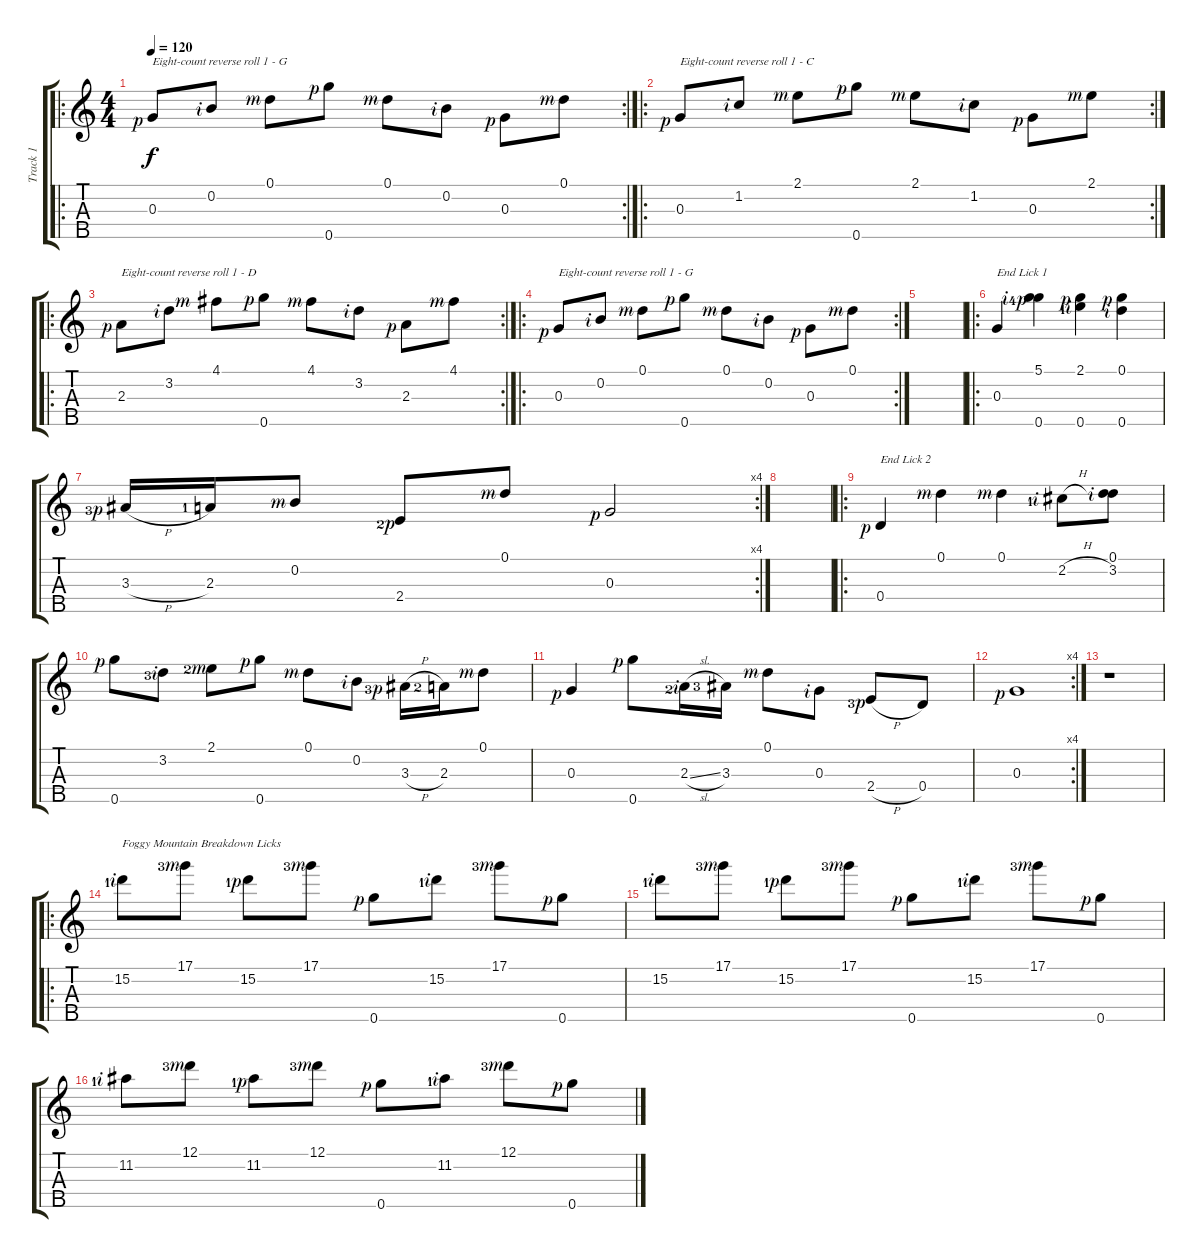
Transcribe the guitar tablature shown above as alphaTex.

\track ("Track 1" "Track 1") {instrument banjo}
\staff {score tabs}
\tuning (D4 B3 G3 D3 G4) {hide}
\displaytranspose 12
\ro
\rc 2
\ts (4 4)
\tempo 120
\clef g2
\ks c
0.3{rf 1}.8{txt "Eight-count reverse roll 1 - G" dy f} 0.2{rf 2}.8 0.1{rf 3}.8 0.5{rf 1}.8 0.1{rf 3}.8 0.2{rf 2}.8 0.3{rf 1}.8 0.1{rf 3}.8 |
\ro
\rc 2
0.3{rf 1}.8{txt "Eight-count reverse roll 1 - C"} 1.2{rf 2}.8 2.1{rf 3}.8 0.5{rf 1}.8 2.1{rf 3}.8 1.2{rf 2}.8 0.3{rf 1}.8 2.1{rf 3}.8 |
\ro
\rc 2
2.3{rf 1}.8{txt "Eight-count reverse roll 1 - D"} 3.2{rf 2}.8 4.1{rf 3}.8 0.5{rf 1}.8 4.1{rf 3}.8 3.2{rf 2}.8 2.3{rf 1}.8 4.1{rf 3}.8 |
\ro
\rc 2
0.3{rf 1}.8{txt "Eight-count reverse roll 1 - G"} 0.2{rf 2}.8 0.1{rf 3}.8 0.5{rf 1}.8 0.1{rf 3}.8 0.2{rf 2}.8 0.3{rf 1}.8 0.1{rf 3}.8 |
|
\ro
0.3.4{txt "End Lick 1"} (5.1{rf 2} 0.5{lf 5 rf 1}).4 (2.1{lf 2 rf 2} 0.5{rf 1}).4 (0.1{rf 2} 0.5{rf 1}).4 |
\rc 4
3.3{h lf 4 rf 1}.16 2.3{lf 2}.16 0.2{rf 3}.8 2.4{lf 3 rf 1}.8 0.1{rf 3}.8 0.3{rf 1}.2 |
|
\ro
0.4{rf 1}.4{txt "End Lick 2"} 0.1{rf 3}.4 0.1{rf 3}.4 2.2{h lf 2 rf 2}.8 (0.1{rf 2} 3.2).8 |
0.5{rf 1}.8 3.2{lf 4 rf 2}.8 2.1{lf 3 rf 3}.8 0.5{rf 1}.8 0.1{rf 3}.8 0.2{rf 2}.8 3.3{h lf 4 rf 1}.16 2.3{lf 3}.16 0.1{rf 3}.8 |
0.3{rf 1}.4 0.5{rf 1}.8 2.3{sl lf 3 rf 2}.16 3.3{lf 4}.16 0.1{rf 3}.8 0.3{rf 2}.8 2.4{h lf 4 rf 1}.8 0.4.8 |
\rc 4
0.3{rf 1}.1 |
r.1 |
\ro
15.2{lf 2 rf 2}.8{txt "Foggy Mountain Breakdown Licks"} 17.1{lf 4 rf 3}.8 15.2{lf 2 rf 1}.8 17.1{lf 4 rf 3}.8 0.5{rf 1}.8 15.2{lf 2 rf 2}.8 17.1{lf 4 rf 3}.8 0.5{rf 1}.8 |
15.2{lf 2 rf 2}.8 17.1{lf 4 rf 3}.8 15.2{lf 2 rf 1}.8 17.1{lf 4 rf 3}.8 0.5{rf 1}.8 15.2{lf 2 rf 2}.8 17.1{lf 4 rf 3}.8 0.5{rf 1}.8 |
11.2{lf 2 rf 2}.8 12.1{lf 4 rf 3}.8 11.2{lf 2 rf 1}.8 12.1{lf 4 rf 3}.8 0.5{rf 1}.8 11.2{lf 2 rf 2}.8 12.1{lf 4 rf 3}.8 0.5{rf 1}.8
